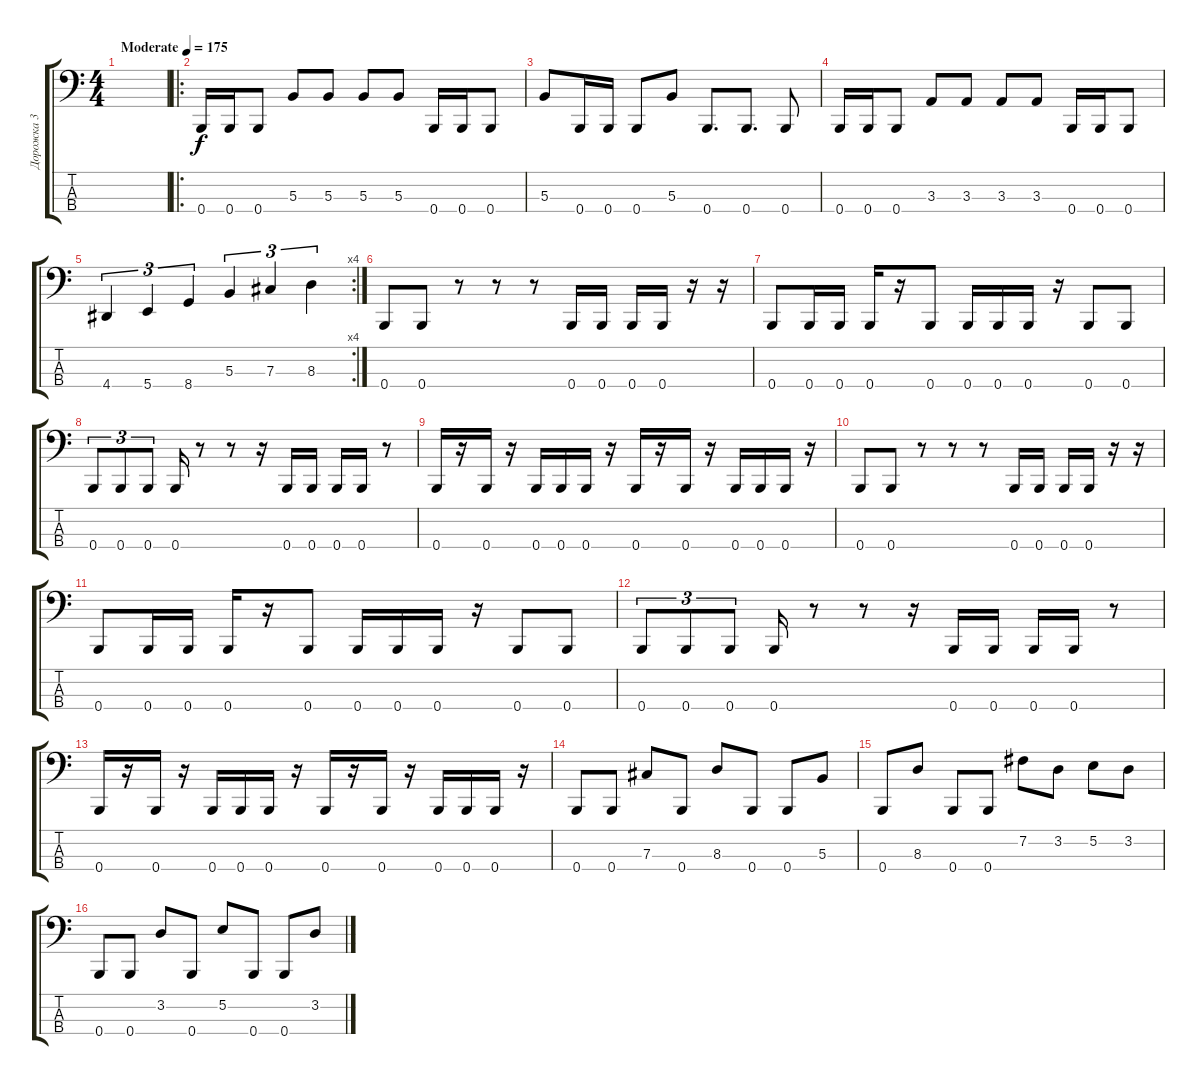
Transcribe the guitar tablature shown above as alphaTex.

\track ("Дорожка 3" "Дорожка 3") {instrument electricbasspick}
\staff {score tabs}
\tuning (E2 B1 Gb1 B0) {hide}
\ts (4 4)
\tempo (175 "Moderate")
\clef f4
\ks c
|
\ro
0.4.16 0.4.16 0.4.8 5.3.8 5.3.8 5.3.8 5.3.8 0.4.16 0.4.16 0.4.8 |
5.3.8 0.4.16 0.4.16 0.4.8 5.3.8 0.4.8{d} 0.4.8{d} 0.4.8 |
0.4.16 0.4.16 0.4.8 3.3.8 3.3.8 3.3.8 3.3.8 0.4.16 0.4.16 0.4.8 |
\rc 4
4.4.4{tu (3 2)} 5.4.4{tu (3 2)} 8.4.4{tu (3 2)} 5.3.4{tu (3 2)} 7.3.4{tu (3 2)} 8.3.4{tu (3 2)} |
0.4.8 0.4.8 r.8 r.8 r.8 0.4.16 0.4.16 0.4.16 0.4.16 r.16 r.16 |
0.4.8 0.4.16 0.4.16 0.4.16 r.16 0.4.8 0.4.16 0.4.16 0.4.16 r.16 0.4.8 0.4.8 |
0.4.8{tu (3 2)} 0.4.8{tu (3 2)} 0.4.8{tu (3 2)} 0.4.16 r.8 r.8 r.16 0.4.16 0.4.16 0.4.16 0.4.16 r.8 |
0.4.16 r.16 0.4.16 r.16 0.4.16 0.4.16 0.4.16 r.16 0.4.16 r.16 0.4.16 r.16 0.4.16 0.4.16 0.4.16 r.16 |
0.4.8 0.4.8 r.8 r.8 r.8 0.4.16 0.4.16 0.4.16 0.4.16 r.16 r.16 |
0.4.8 0.4.16 0.4.16 0.4.16 r.16 0.4.8 0.4.16 0.4.16 0.4.16 r.16 0.4.8 0.4.8 |
0.4.8{tu (3 2)} 0.4.8{tu (3 2)} 0.4.8{tu (3 2)} 0.4.16 r.8 r.8 r.16 0.4.16 0.4.16 0.4.16 0.4.16 r.8 |
0.4.16 r.16 0.4.16 r.16 0.4.16 0.4.16 0.4.16 r.16 0.4.16 r.16 0.4.16 r.16 0.4.16 0.4.16 0.4.16 r.16 |
0.4.8 0.4.8 7.3.8 0.4.8 8.3.8 0.4.8 0.4.8 5.3.8 |
0.4.8 8.3.8 0.4.8 0.4.8 7.2.8 3.2.8 5.2.8 3.2.8 |
0.4.8 0.4.8 3.2.8 0.4.8 5.2.8 0.4.8 0.4.8 3.2.8
